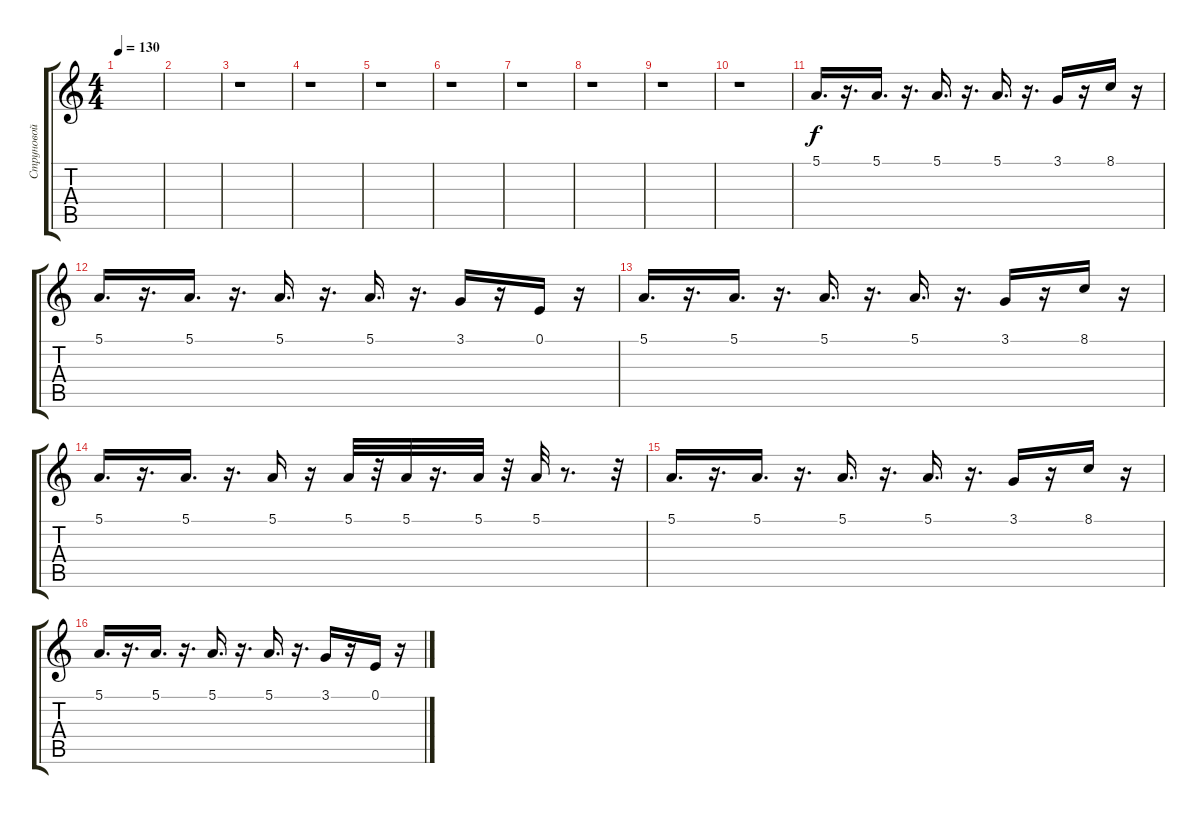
\track ("Струновой оркестр 4" "Струновой ") {instrument orchestrahit}
\staff {score tabs}
\tuning (E4 B3 G3 D3 A2 E2) {hide}
\ts (4 4)
\tempo 130
\clef g2
\ks c
|
|
r.1 |
r.1 |
r.1 |
r.1 |
r.1 |
r.1 |
r.1 |
r.1 |
5.1.16{d} r.16{d} 5.1.16{d} r.16{d} 5.1.16{d} r.16{d} 5.1.16{d} r.16{d} 3.1.16 r.16 8.1.16 r.16 |
5.1.16{d} r.16{d} 5.1.16{d} r.16{d} 5.1.16{d} r.16{d} 5.1.16{d} r.16{d} 3.1.16 r.16 0.1.16 r.16 |
5.1.16{d} r.16{d} 5.1.16{d} r.16{d} 5.1.16{d} r.16{d} 5.1.16{d} r.16{d} 3.1.16 r.16 8.1.16 r.16 |
5.1.16{d} r.16{d} 5.1.16{d} r.16{d} 5.1.16 r.16 5.1.32 r.32 5.1.32 r.16{d} 5.1.32 r.32 5.1.32 r.8{d} r.32 |
5.1.16{d} r.16{d} 5.1.16{d} r.16{d} 5.1.16{d} r.16{d} 5.1.16{d} r.16{d} 3.1.16 r.16 8.1.16 r.16 |
5.1.16{d} r.16{d} 5.1.16{d} r.16{d} 5.1.16{d} r.16{d} 5.1.16{d} r.16{d} 3.1.16 r.16 0.1.16 r.16
